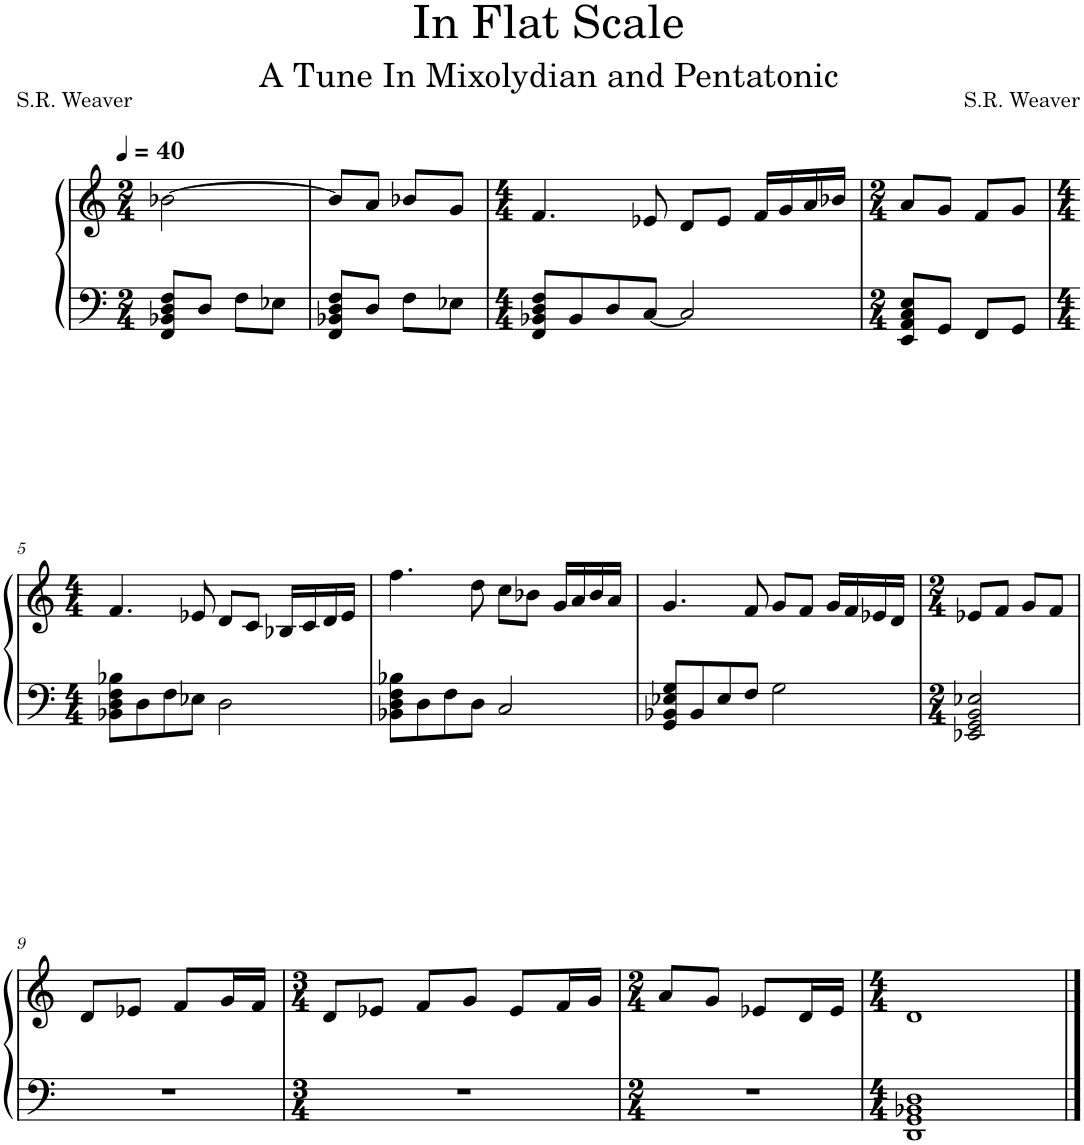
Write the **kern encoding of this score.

**kern	**kern
*part1	*part1
*staff2	*staff1
*I"Piano	*
*I'Pno.	*
*clefF4	*clefG2
*k[]	*k[]
*M2/4	*M2/4
*MM40	*MM40
=1	=1
8FF/ 8BB-X/ 8D/ 8F/L	[2b-X\
8D/J	.
8F\L	.
8E-X\J	.
=2	=2
8FF/ 8BB-X/ 8D/ 8F/L	8b-/L]
8D/J	8a/J
8F\L	8b-X/L
8E-X\J	8g/J
=3	=3
*M4/4	*M4/4
8FF/ 8BB-X/ 8D/ 8F/L	4.f/
8BB-/	.
8D/	.
[8C/J	8e-X/
2C/]	8d/L
.	8e-/J
.	16f/LL
.	16g/
.	16a/
.	16b-X/JJ
=4	=4
*M2/4	*M2/4
8EE/ 8AA/ 8C/ 8E/L	8a/L
8GG/J	8g/J
8FF/L	8f/L
8GG/J	8g/J
!!LO:LB:g=z
=5	=5
*M4/4	*M4/4
8BB-X\ 8D\ 8F\ 8B-X\L	4.f/
8D\	.
8F\	.
8E-X\J	8e-X/
2D\	8d/L
.	8c/J
.	16B-X/LL
.	16c/
.	16d/
.	16e-/JJ
=6	=6
8BB-X\ 8D\ 8F\ 8B-X\L	4.ff\
8D\	.
8F\	.
8D\J	8dd\
2C/	8cc\L
.	8b-X\J
.	16g/LL
.	16a/
.	16b-/
.	16a/JJ
=7	=7
8GG/ 8BB-X/ 8E-X/ 8G/L	4.g/
8BB-/	.
8E-/	.
8F/J	8f/
2G\	8g/L
.	8f/J
.	16g/LL
.	16f/
.	16e-X/
.	16d/JJ
=8	=8
*M2/4	*M2/4
2EE-X/ 2GG/ 2BB/ 2E-X/	8e-X/L
.	8f/J
.	8g/L
.	8f/J
!!LO:LB:g=z
=9	=9
2r	8d/L
.	8e-X/J
.	8f/L
.	16g/L
.	16f/JJ
=10	=10
*M3/4	*M3/4
2.r	8d/L
.	8e-X/J
.	8f/L
.	8g/J
.	8e-/L
.	16f/L
.	16g/JJ
=11	=11
*M2/4	*M2/4
2r	8a/L
.	8g/J
.	8e-X/L
.	16d/L
.	16e-/JJ
=12	=12
*M4/4	*M4/4
1DD 1GG 1BB-X 1D	1d
==	==
*-	*-
